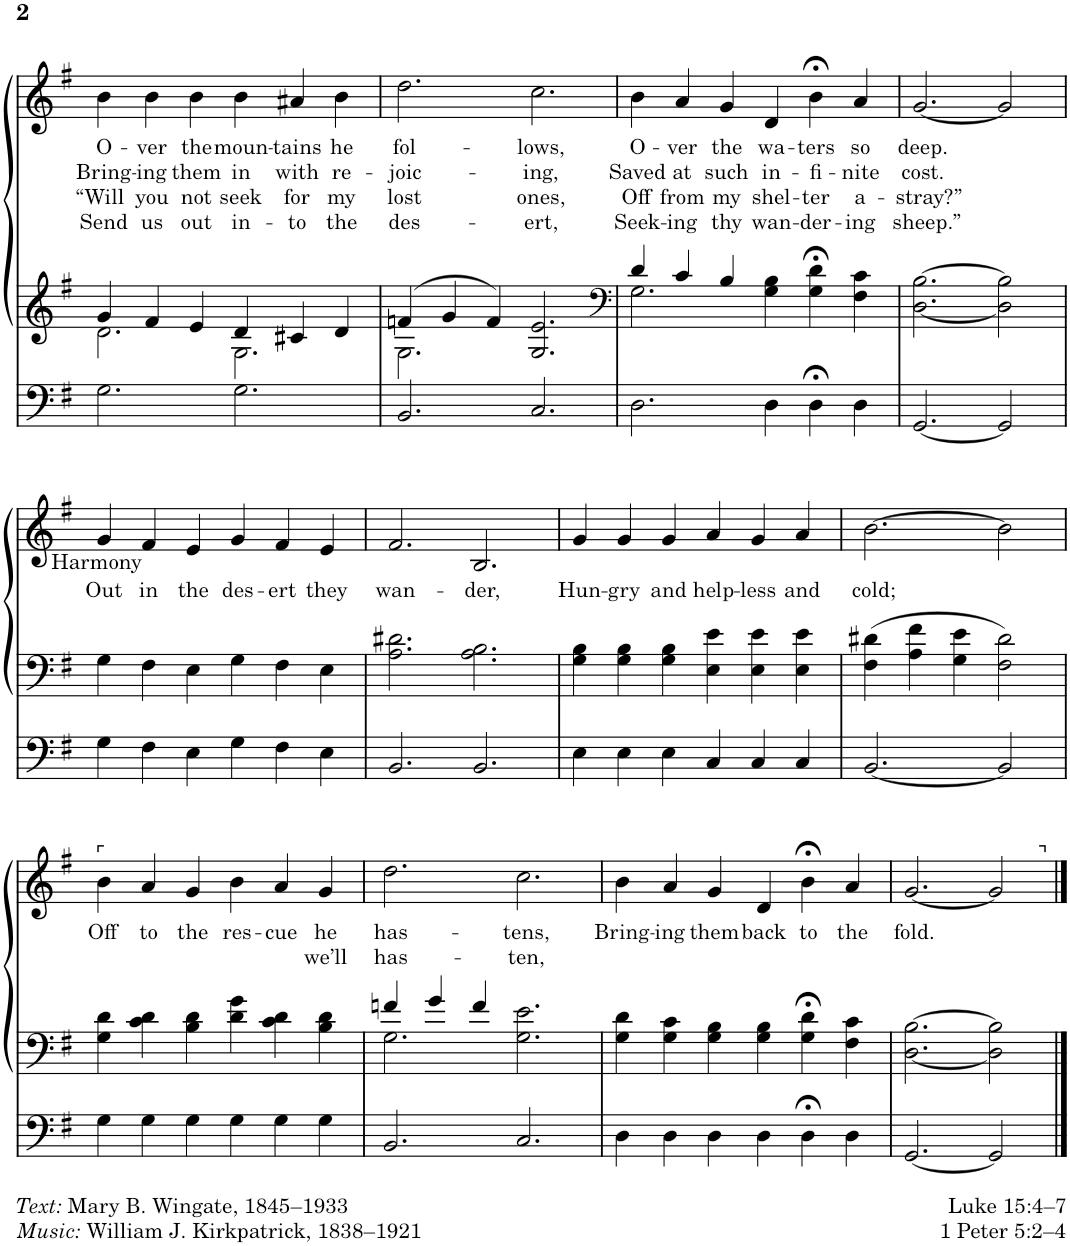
**kern	**kern	**kern	**text	**text	**text	**text
*part1	*part1	*part1	*part1	*part1	*part1	*part1
*staff3	*staff2	*staff1	*staff1	*staff1	*staff1	*staff1
*I"Organ	*	*	*	*	*	*
*I'Org.	*	*	*	*	*	*
!!LO:PB:g=z
*clefF4	*clefG2	*clefG2	*	*	*	*
*k[f#]	*k[f#]	*k[f#]	*	*	*	*
*M6/4	*M6/4	*M6/4	*	*	*	*
=13	=13	=13	=13	=13	=13	=13
*	*^	*	*	*	*	*
!	!	!	!	!LO:LY:b	!LO:LY:b	!LO:LY:b	!LO:LY:b
2.G\	4g/	2.d\	4b\	O-	Bring-	“Will	Send
!	!	!	!	!LO:LY:b	!LO:LY:b	!LO:LY:b	!LO:LY:b
.	4f#/	.	4b\	-ver	-ing	you	us
!	!	!	!	!LO:LY:b	!LO:LY:b	!LO:LY:b	!LO:LY:b
.	4e/	.	4b\	the	them	not	out
!	!	!	!	!LO:LY:b	!LO:LY:b	!LO:LY:b	!LO:LY:b
2.G\	4d/	2.G\	4b\	moun-	in	seek	in-
!	!	!	!	!LO:LY:b	!LO:LY:b	!LO:LY:b	!LO:LY:b
.	4c#X/	.	4a#X/	-tains	with	for	-to
!	!	!	!	!LO:LY:b	!LO:LY:b	!LO:LY:b	!LO:LY:b
.	4d/	.	4b\	he	re-	my	the
=14	=14	=14	=14	=14	=14	=14	=14
!	!	!	!	!LO:LY:b	!LO:LY:b	!LO:LY:b	!LO:LY:b
2.BB/	4fn/	2.G\	2.dd\	fol-	-joic-	lost	des-
.	4g/	.	.	.	.	.	.
.	4f/	.	.	.	.	.	.
!	!	!	!	!LO:LY:b	!LO:LY:b	!LO:LY:b	!LO:LY:b
2.C/	2.G/ 2.e/	2.ryy	2.cc\	-lows,	-ing,	ones,	-ert,
=15	=15	=15	=15	=15	=15	=15	=15
*	*clefF4	*	*	*	*	*	*
!	!	!	!	!LO:LY:b	!LO:LY:b	!LO:LY:b	!LO:LY:b
2.D\	4d/	2.G\	4b\	O-	Saved	Off	Seek-
!	!	!	!	!LO:LY:b	!LO:LY:b	!LO:LY:b	!LO:LY:b
.	4c/	.	4a/	-ver	at	from	-ing
!	!	!	!	!LO:LY:b	!LO:LY:b	!LO:LY:b	!LO:LY:b
.	4B/	.	4g/	the	such	my	thy
!	!	!	!	!LO:LY:b	!LO:LY:b	!LO:LY:b	!LO:LY:b
4D\	4G\ 4B\	2.ryy	4d/	wa-	in-	shel-	wan-
!	!	!	!	!LO:LY:b	!LO:LY:b	!LO:LY:b	!LO:LY:b
4D;<\	4G\;< 4d\;<	.	4b;<\	-ters	-fi-	-ter	-der-
!	!	!	!	!LO:LY:b	!LO:LY:b	!LO:LY:b	!LO:LY:b
4D\	4F#\ 4c\	.	4a/	so	-nite	a-	-ing
*	*v	*v	*	*	*	*	*
=16	=16	=16	=16	=16	=16	=16
!	!	!	!LO:LY:b	!LO:LY:b	!LO:LY:b	!LO:LY:b
[2.GG/	[2.D\ [2.B\	[2.g/	deep.	cost.	-stray?”	sheep.”
2GG/]	2D\] 2B\]	2g/]	.	.	.	.
!!LO:LB:g=z
=17	=17	=17	=17	=17	=17	=17
!	!	!LO:TX:b:t=Harmony	!	!	!	!
!	!	!	!LO:LY:b	!	!	!
4G\	4G\	4g/	Out	.	.	.
!	!	!	!LO:LY:b	!	!	!
4F#\	4F#\	4f#/	in	.	.	.
!	!	!	!LO:LY:b	!	!	!
4E\	4E\	4e/	the	.	.	.
!	!	!	!LO:LY:b	!	!	!
4G\	4G\	4g/	des-	.	.	.
!	!	!	!LO:LY:b	!	!	!
4F#\	4F#\	4f#/	-ert	.	.	.
!	!	!	!LO:LY:b	!	!	!
4E\	4E\	4e/	they	.	.	.
=18	=18	=18	=18	=18	=18	=18
!	!	!	!LO:LY:b	!	!	!
2.BB/	2.A\ 2.d#X\	2.f#/	wan-	.	.	.
!	!	!	!LO:LY:b	!	!	!
2.BB/	2.A\ 2.B\	2.B/	-der,	.	.	.
=19	=19	=19	=19	=19	=19	=19
!	!	!	!LO:LY:b	!	!	!
4E\	4G\ 4B\	4g/	Hun-	.	.	.
!	!	!	!LO:LY:b	!	!	!
4E\	4G\ 4B\	4g/	-gry	.	.	.
!	!	!	!LO:LY:b	!	!	!
4E\	4G\ 4B\	4g/	and	.	.	.
!	!	!	!LO:LY:b	!	!	!
4C/	4E\ 4e\	4a/	help-	.	.	.
!	!	!	!LO:LY:b	!	!	!
4C/	4E\ 4e\	4g/	-less	.	.	.
!	!	!	!LO:LY:b	!	!	!
4C/	4E\ 4e\	4a/	and	.	.	.
=20	=20	=20	=20	=20	=20	=20
!	!	!	!LO:LY:b	!	!	!
[2.BB/	4F#\ 4d#X\	[2.b\	cold;	.	.	.
.	4A\ 4f#\	.	.	.	.	.
.	4G\ 4e\	.	.	.	.	.
2BB/]	2F#\ 2d#\	2b\]	.	.	.	.
!!LO:LB:g=z
=21	=21	=21	=21	=21	=21	=21
!	!	!LO:TX:a:t=⌜	!	!	!	!
!	!	!	!LO:LY:b	!	!	!
4G\	4G\ 4d\	4b\	Off	.	.	.
!	!	!	!LO:LY:b	!	!	!
4G\	4c\ 4d\	4a/	to	.	.	.
!	!	!	!LO:LY:b	!	!	!
4G\	4B\ 4d\	4g/	the	.	.	.
!	!	!	!LO:LY:b	!	!	!
4G\	4d\ 4g\	4b\	res-	.	.	.
!	!	!	!LO:LY:b	!	!	!
4G\	4c\ 4d\	4a/	-cue	.	.	.
!	!	!	!LO:LY:b	!LO:LY:b	!	!
4G\	4B\ 4d\	4g/	he	we’ll	.	.
=22	=22	=22	=22	=22	=22	=22
*	*^	*	*	*	*	*
!	!	!	!	!LO:LY:b	!LO:LY:b	!	!
2.BB/	4fn/	2.G\	2.dd\	has-	has-	.	.
.	4g/	.	.	.	.	.	.
.	4f/	.	.	.	.	.	.
!	!	!	!	!LO:LY:b	!LO:LY:b	!	!
2.C/	2.G\ 2.e\	2.ryy	2.cc\	-tens,	-ten,	.	.
=23	=23	=23	=23	=23	=23	=23	=23
!	!	!	!	!LO:LY:b	!	!	!
*	*v	*v	*	*	*	*	*
4D\	4G\ 4d\	4b\	Bring-	.	.	.
!	!	!	!LO:LY:b	!	!	!
4D\	4G\ 4c\	4a/	-ing	.	.	.
!	!	!	!LO:LY:b	!	!	!
4D\	4G\ 4B\	4g/	them	.	.	.
!	!	!	!LO:LY:b	!	!	!
4D\	4G\ 4B\	4d/	back	.	.	.
!	!	!	!LO:LY:b	!	!	!
4D;<\	4G\;< 4d\;<	4b;<\	to	.	.	.
!	!	!	!LO:LY:b	!	!	!
4D\	4F#\ 4c\	4a/	the	.	.	.
=24	=24	=24	=24	=24	=24	=24
!	!	!	!LO:LY:b	!	!	!
*	*	*^	*	*	*	*
[2.GG/	[2.D\ [2.B\	[2.g/	1ryy	fold.	.	.	.
2GG/]	2D\] 2B\]	2g/]	.	.	.	.	.
.	.	.	8ryy	.	.	.	.
!	!	!	!LO:TX:a:t=⌝	!	!	!	!
.	.	.	8ryy	.	.	.	.
*	*	*v	*v	*	*	*	*
==	==	==	==	==	==	==
*-	*-	*-	*-	*-	*-	*-
